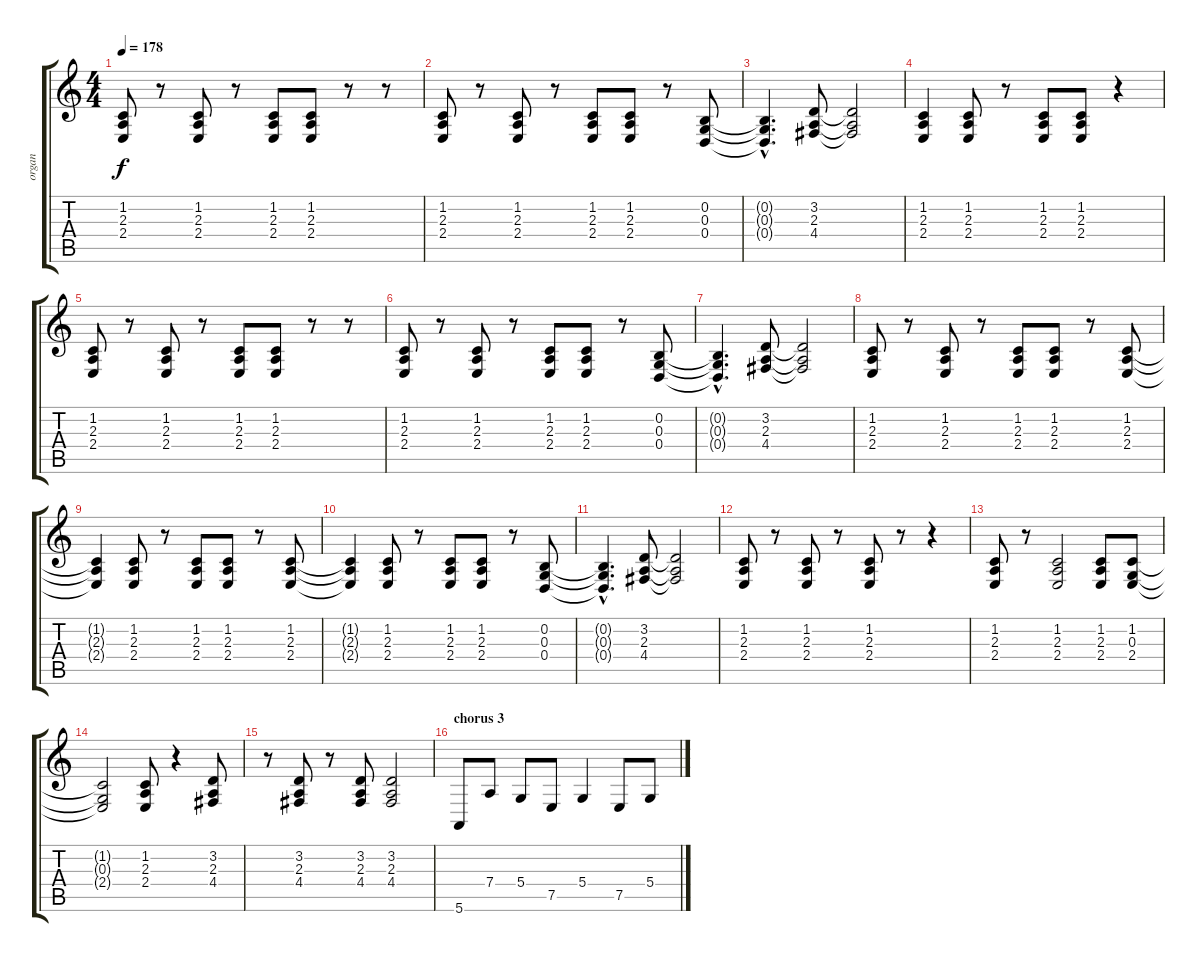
\track ("organ" "organ") {instrument rockorgan}
\staff {score tabs}
\tuning (E4 B3 G3 D3 A2 E2) {hide}
\ts (4 4)
\tempo 178
\clef g2
\ks aminor
(1.2 2.3 2.4).8{dy f} r.8 (1.2 2.3 2.4).8 r.8 (1.2 2.3 2.4).8 (1.2 2.3 2.4).8 r.8 r.8 |
(1.2 2.3 2.4).8 r.8 (1.2 2.3 2.4).8 r.8 (1.2 2.3 2.4).8 (1.2 2.3 2.4).8 r.8 (0.2 0.3 0.4).8 |
(0.2{hac t} 0.3{hac t} 0.4{hac t}).4{d} (3.2 2.3 4.4).8 (3.2{t} 2.3{t} 4.4{t}).2 |
(1.2 2.3 2.4).4 (1.2 2.3 2.4).8 r.8 (1.2 2.3 2.4).8 (1.2 2.3 2.4).8 r.4 |
(1.2 2.3 2.4).8 r.8 (1.2 2.3 2.4).8 r.8 (1.2 2.3 2.4).8 (1.2 2.3 2.4).8 r.8 r.8 |
(1.2 2.3 2.4).8 r.8 (1.2 2.3 2.4).8 r.8 (1.2 2.3 2.4).8 (1.2 2.3 2.4).8 r.8 (0.2 0.3 0.4).8 |
(0.2{hac t} 0.3{hac t} 0.4{hac t}).4{d} (3.2 2.3 4.4).8 (3.2{t} 2.3{t} 4.4{t}).2 |
(1.2 2.3 2.4).8 r.8 (1.2 2.3 2.4).8 r.8 (1.2 2.3 2.4).8 (1.2 2.3 2.4).8 r.8 (1.2 2.3 2.4).8 |
(1.2{t} 2.3{t} 2.4{t}).4 (1.2 2.3 2.4).8 r.8 (1.2 2.3 2.4).8 (1.2 2.3 2.4).8 r.8 (1.2 2.3 2.4).8 |
(1.2{t} 2.3{t} 2.4{t}).4 (1.2 2.3 2.4).8 r.8 (1.2 2.3 2.4).8 (1.2 2.3 2.4).8 r.8 (0.2 0.3 0.4).8 |
(0.2{hac t} 0.3{hac t} 0.4{hac t}).4{d} (3.2 2.3 4.4).8 (3.2{t} 2.3{t} 4.4{t}).2 |
(1.2 2.3 2.4).8 r.8 (1.2 2.3 2.4).8 r.8 (1.2 2.3 2.4).8 r.8 r.4 |
(1.2 2.3 2.4).8 r.8 (1.2 2.3 2.4).2 (1.2 2.3 2.4).8 (1.2 0.3 2.4).8 |
(1.2{t} 0.3{t} 2.4{t}).2 (1.2 2.3 2.4).8 r.4 (3.2 2.3 4.4).8 |
r.8 (3.2 2.3 4.4).8 r.8 (3.2 2.3 4.4).8 (3.2 2.3 4.4).2 |
\section ("" "chorus 3")
5.6.8 7.4.8 5.4.8 7.5.8 5.4.4 7.5.8 5.4.8
